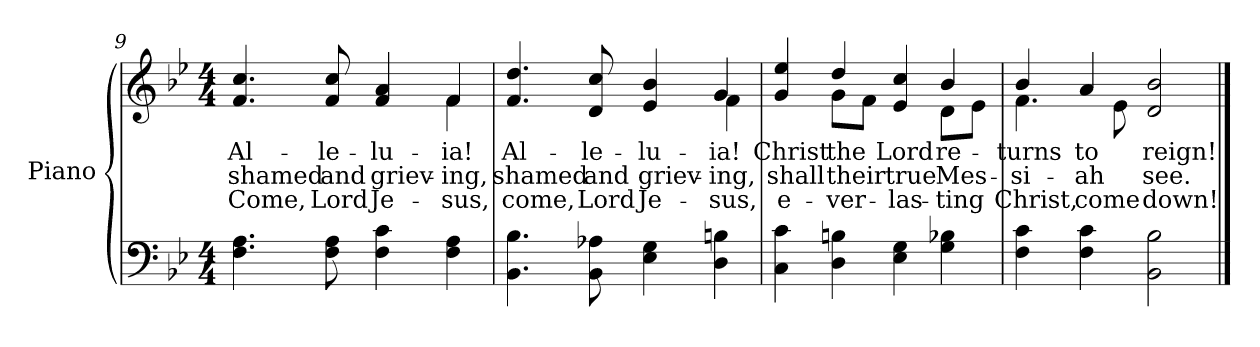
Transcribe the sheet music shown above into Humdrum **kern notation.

**kern	**kern	**text	**text	**text
*part2	*part1	*part1	*part1	*part1
*staff2	*staff1	*staff1	*staff1	*staff1
*I"Piano	*I"Piano	*	*	*
*I'Pno.	*I'Pno.	*	*	*
*clefF4	*clefG2	*	*	*
*k[b-e-]	*k[b-e-]	*	*	*
*B-:	*B-:	*	*	*
*M4/4	*M4/4	*	*	*
=9	=9	=9	=9	=9
!	!	!LO:LY:b:color=#000000	!LO:LY:b:color=#000000	!LO:LY:b:color=#000000
*	*^	*	*	*
4.Fi\ 4.Ai	4.fi/ 4.cci	2.ryy	Al-	shamed	Come,
!	!	!	!LO:LY:b:color=#000000	!LO:LY:b:color=#000000	!LO:LY:b:color=#000000
8Fi\ 8Ai	8fi/ 8cci	.	-le-	and	Lord
!	!	!	!LO:LY:b:color=#000000	!LO:LY:b:color=#000000	!LO:LY:b:color=#000000
4Fi\ 4ci	4fi/ 4ai	.	-lu-	griev-	Je-
!	!	!	!LO:LY:b:color=#000000	!LO:LY:b:color=#000000	!LO:LY:b:color=#000000
4Fi\ 4Ai	4fi/	4fi\	-ia!	-ing,	-sus,
!!LO:LB:g=z	!!
=10	=10	=10	=10	=10	=10
!	!	!	!LO:LY:b:color=#000000	!LO:LY:b:color=#000000	!LO:LY:b:color=#000000
4.BB-i\ 4.B-i	4.fi/ 4.ddi	2.ryy	Al-	shamed	come,
!	!	!	!LO:LY:b:color=#000000	!LO:LY:b:color=#000000	!LO:LY:b:color=#000000
8BB-i\ 8A-Xi	8di/ 8cci	.	-le-	and	Lord
!	!	!	!LO:LY:b:color=#000000	!LO:LY:b:color=#000000	!LO:LY:b:color=#000000
4E-i\ 4Gi	4e-i/ 4b-i	.	-lu-	griev-	Je-
!	!	!	!LO:LY:b:color=#000000	!LO:LY:b:color=#000000	!LO:LY:b:color=#000000
4Di\ 4Bni	4gi/	4fi\	-ia!	-ing,	-sus,
=11	=11	=11	=11	=11	=11
!	!	!	!LO:LY:b:color=#000000	!LO:LY:b:color=#000000	!LO:LY:b:color=#000000
4Ci\ 4ci	4gi/ 4ee-i	4ryy	Christ	shall	e-
!	!	!	!LO:LY:b:color=#000000	!LO:LY:b:color=#000000	!LO:LY:b:color=#000000
4Di\ 4Bni	4ddi/	8gi\L	the	their	-ver-
.	.	8fi\J	.	.	.
!	!	!	!LO:LY:b:color=#000000	!LO:LY:b:color=#000000	!LO:LY:b:color=#000000
4E-i\ 4Gi	4e-i/ 4cci	4ryy	Lord	true	-las-
!	!	!	!LO:LY:b:color=#000000	!LO:LY:b:color=#000000	!LO:LY:b:color=#000000
4Gi\ 4B-Xi	4b-i/	8di\L	re-	Mes-	-ting
.	.	8e-i\J	.	.	.
=12	=12	=12	=12	=12	=12
!	!	!	!LO:LY:b:color=#000000	!LO:LY:b:color=#000000	!LO:LY:b:color=#000000
4Fi\ 4ci	4b-i/	4.fi\	-turns	-si-	Christ,
!	!	!	!LO:LY:b:color=#000000	!LO:LY:b:color=#000000	!LO:LY:b:color=#000000
4Fi\ 4ci	4ai/	.	to	-ah	come
.	.	8e-i\	.	.	.
!	!	!	!LO:LY:b:color=#000000	!LO:LY:b:color=#000000	!LO:LY:b:color=#000000
2BB-i\ 2B-i	2di/ 2b-i	2ryy	reign!	see.	down!
*	*v	*v	*	*	*
==	==	==	==	==
*-	*-	*-	*-	*-
